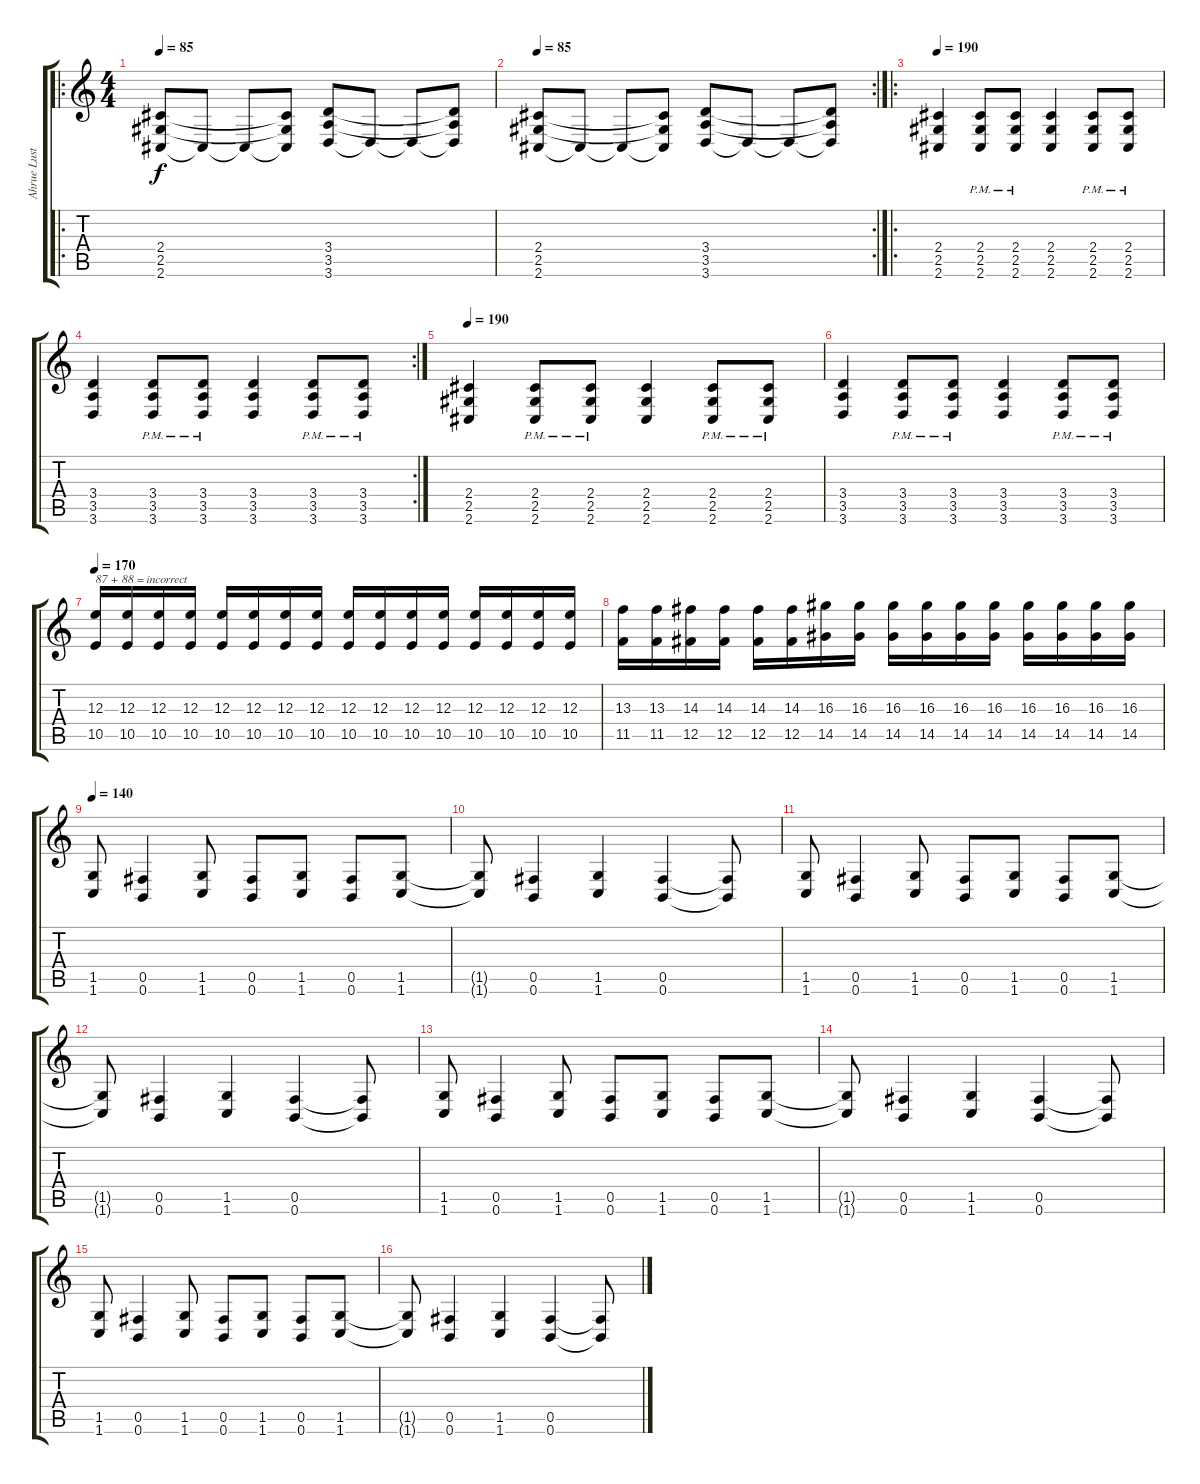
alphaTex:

\track ("Ahrue Luster" "Ahrue Lust") {instrument distortionguitar}
\staff {score tabs}
\tuning (Db4 Ab3 E3 B2 Gb2 B1) {hide}
\ro
\ts (4 4)
\tempo 85
\clef g2
\ks c
(2.4 2.5 2.6).8{dy f} 2.6{t}.8 2.6{t}.8 (2.4{t} 2.5{t} 2.6{t}).8 (3.4 3.5 3.6).8 3.6{t}.8 3.6{t}.8 (3.4{t} 3.5{t} 3.6{t}).8 |
\rc 2
\tempo 85
(2.4 2.5 2.6).8 2.6{t}.8 2.6{t}.8 (2.4{t} 2.5{t} 2.6{t}).8 (3.4 3.5 3.6).8 3.6{t}.8 3.6{t}.8 (3.4{t} 3.5{t} 3.6{t}).8 |
\ro
\tempo 190
(2.4 2.5 2.6).4 (2.4{pm} 2.5{pm} 2.6{pm}).8 (2.4{pm} 2.5{pm} 2.6{pm}).8 (2.4 2.5 2.6).4 (2.4{pm} 2.5{pm} 2.6{pm}).8 (2.4{pm} 2.5{pm} 2.6{pm}).8 |
\rc 2
(3.4 3.5 3.6).4 (3.4{pm} 3.5{pm} 3.6{pm}).8 (3.4{pm} 3.5{pm} 3.6{pm}).8 (3.4 3.5 3.6).4 (3.4{pm} 3.5{pm} 3.6{pm}).8 (3.4{pm} 3.5{pm} 3.6{pm}).8 |
\tempo 190
(2.4 2.5 2.6).4 (2.4{pm} 2.5{pm} 2.6{pm}).8 (2.4{pm} 2.5{pm} 2.6{pm}).8 (2.4 2.5 2.6).4 (2.4{pm} 2.5{pm} 2.6{pm}).8 (2.4{pm} 2.5{pm} 2.6).8 |
(3.4 3.5 3.6).4 (3.4{pm} 3.5{pm} 3.6{pm}).8 (3.4{pm} 3.5{pm} 3.6{pm}).8 (3.4 3.5 3.6).4 (3.4{pm} 3.5{pm} 3.6{pm}).8 (3.4{pm} 3.5{pm} 3.6{pm}).8 |
\tempo 170
(12.3 10.5).16{txt "87 + 88 = incorrect"} (12.3 10.5).16 (12.3 10.5).16 (12.3 10.5).16 (12.3 10.5).16 (12.3 10.5).16 (12.3 10.5).16 (12.3 10.5).16 (12.3 10.5).16 (12.3 10.5).16 (12.3 10.5).16 (12.3 10.5).16 (12.3 10.5).16 (12.3 10.5).16 (12.3 10.5).16 (12.3 10.5).16 |
(13.3 11.5).16 (13.3 11.5).16 (14.3 12.5).16 (14.3 12.5).16 (14.3 12.5).16 (14.3 12.5).16 (16.3 14.5).16 (16.3 14.5).16 (16.3 14.5).16 (16.3 14.5).16 (16.3 14.5).16 (16.3 14.5).16 (16.3 14.5).16 (16.3 14.5).16 (16.3 14.5).16 (16.3 14.5).16 |
\tempo 140
(1.5 1.6).8 (0.5 0.6).4 (1.5 1.6).8 (0.5 0.6).8 (1.5 1.6).8 (0.5 0.6).8 (1.5 1.6).8 |
(1.5{t} 1.6{t}).8 (0.5 0.6).4 (1.5 1.6).4 (0.5 0.6).4 (0.5{t} 0.6{t}).8 |
(1.5 1.6).8 (0.5 0.6).4 (1.5 1.6).8 (0.5 0.6).8 (1.5 1.6).8 (0.5 0.6).8 (1.5 1.6).8 |
(1.5{t} 1.6{t}).8 (0.5 0.6).4 (1.5 1.6).4 (0.5 0.6).4 (0.5{t} 0.6{t}).8 |
(1.5 1.6).8 (0.5 0.6).4 (1.5 1.6).8 (0.5 0.6).8 (1.5 1.6).8 (0.5 0.6).8 (1.5 1.6).8 |
(1.5{t} 1.6{t}).8 (0.5 0.6).4 (1.5 1.6).4 (0.5 0.6).4 (0.5{t} 0.6{t}).8 |
(1.5 1.6).8 (0.5 0.6).4 (1.5 1.6).8 (0.5 0.6).8 (1.5 1.6).8 (0.5 0.6).8 (1.5 1.6).8 |
(1.5{t} 1.6{t}).8 (0.5 0.6).4 (1.5 1.6).4 (0.5 0.6).4 (0.5{t} 0.6{t}).8
